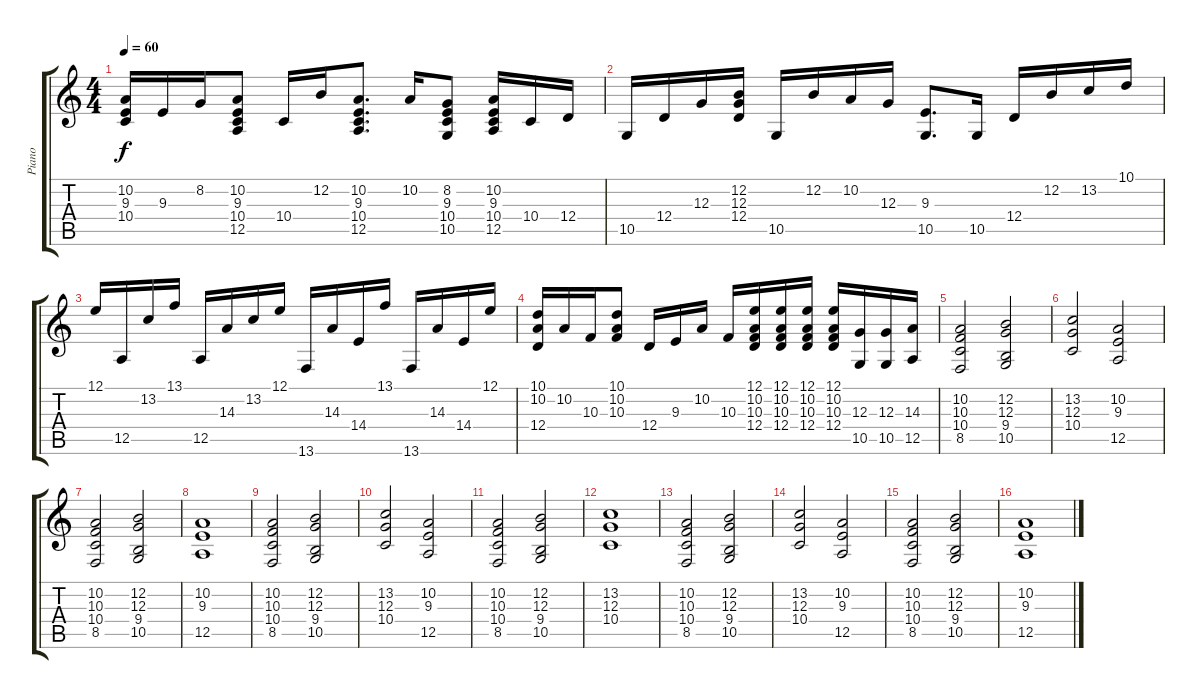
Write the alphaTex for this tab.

\track ("Piano" "Piano") {instrument brightacousticpiano}
\staff {score tabs}
\tuning (E4 B3 G3 D3 A2 E2) {hide}
\ts (4 4)
\tempo 60
\clef g2
\ks c
(10.2 9.3 10.4).16{dy f} 9.3.16 8.2.16 (10.2 9.3 10.4 12.5).8 10.4.16 12.2.16 (10.2 9.3 10.4 12.5).8{d} 10.2.16 (8.2 9.3 10.4 10.5).8 (10.2 9.3 10.4 12.5).16 10.4.16 12.4.16 |
10.5.16 12.4.16 12.3.16 (12.2 12.3 12.4).16 10.5.16 12.2.16 10.2.16 12.3.16 (9.3 10.5).8{d} 10.5.16 12.4.16 12.2.16 13.2.16 10.1.16 |
12.1.16 12.5.16 13.2.16 13.1.16 12.5.16 14.3.16 13.2.16 12.1.16 13.6.16 14.3.16 14.4.16 13.1.16 13.6.16 14.3.16 14.4.16 12.1.16 |
(10.1 10.2 12.4).16 10.2.16 10.3.16 (10.1 10.2 10.3).8 12.4.16 9.3.16 10.2.16 10.3.16 (12.1 10.2 10.3 12.4).16 (12.1 10.2 10.3 12.4).16 (12.1 10.2 10.3 12.4).16 (12.1 10.2 10.3 12.4).16 (12.3 10.5).16 (12.3 10.5).16 (14.3 12.5).16 |
(10.2 10.3 10.4 8.5).2{volume 10 instrument stringensemble1} (12.2 12.3 9.4 10.5).2 |
(13.2 12.3 10.4).2 (10.2 9.3 12.5).2 |
(10.2 10.3 10.4 8.5).2 (12.2 12.3 9.4 10.5).2 |
(10.2 9.3 12.5).1 |
(10.2 10.3 10.4 8.5).2{volume 10 instrument stringensemble1} (12.2 12.3 9.4 10.5).2 |
(13.2 12.3 10.4).2 (10.2 9.3 12.5).2 |
(10.2 10.3 10.4 8.5).2 (12.2 12.3 9.4 10.5).2 |
(13.2 12.3 10.4).1 |
(10.2 10.3 10.4 8.5).2 (12.2 12.3 9.4 10.5).2 |
(13.2 12.3 10.4).2 (10.2 9.3 12.5).2 |
(10.2 10.3 10.4 8.5).2 (12.2 12.3 9.4 10.5).2 |
(10.2 9.3 12.5).1
